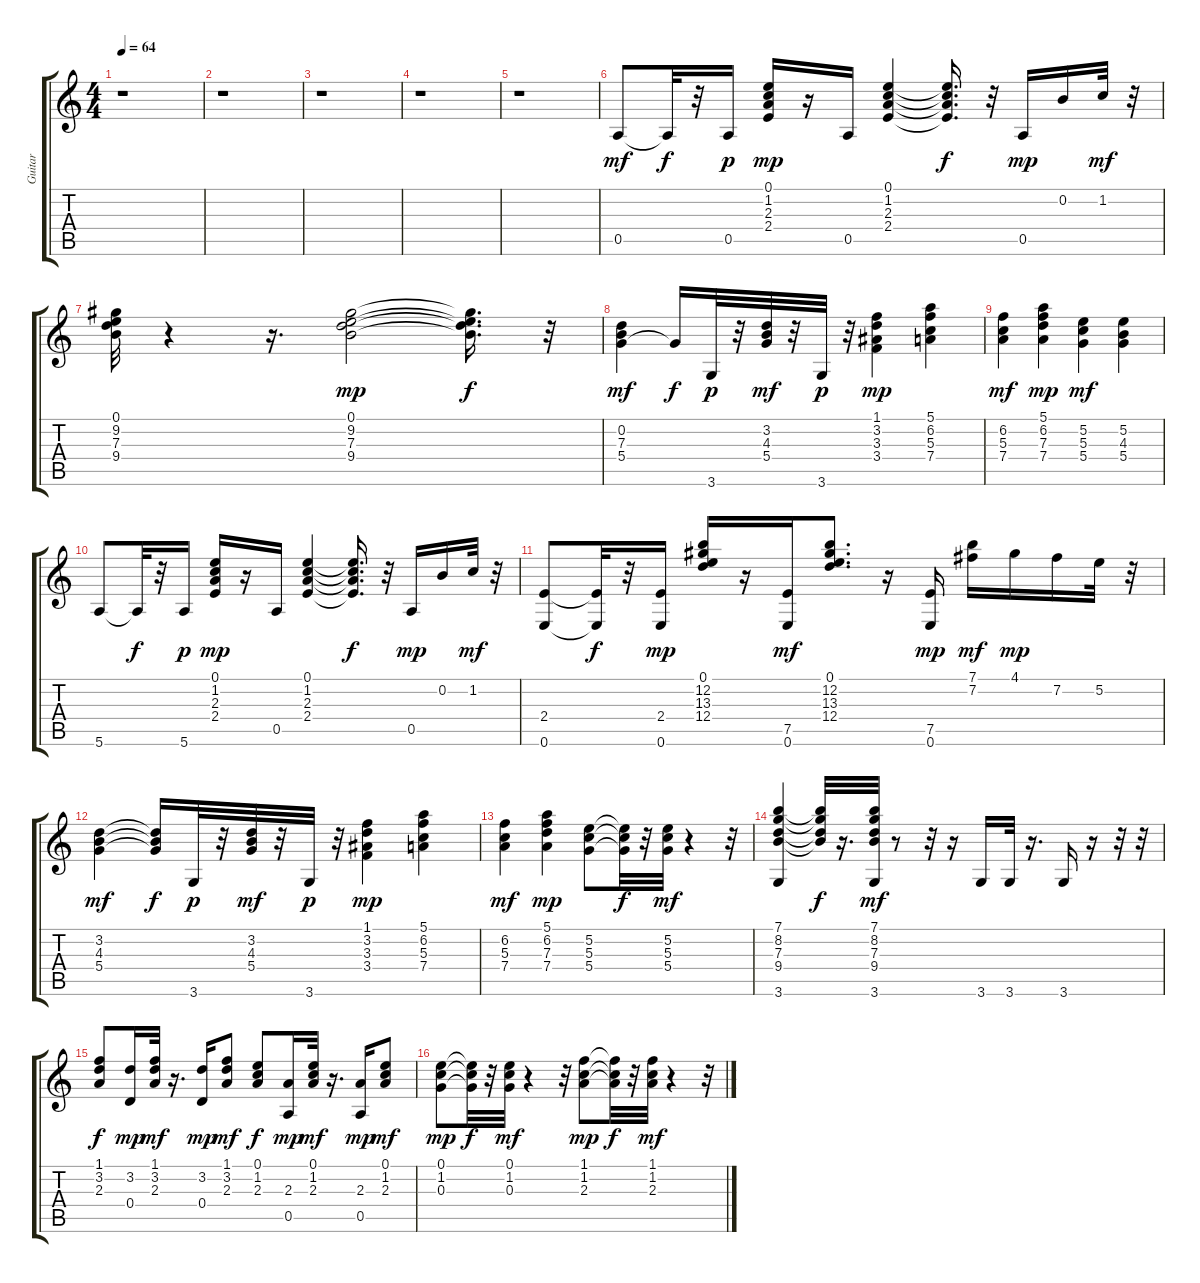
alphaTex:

\track ("Guitar" "Guitar") {instrument electricguitarclean}
\staff {score tabs}
\tuning (E4 B3 G3 D3 A2 E2) {hide}
\ts (4 4)
\tempo 64
\clef g2
\ks c
r.1{dy mf instrument electricguitarclean} |
r.1 |
r.1 |
r.1 |
r.1 |
0.5.8 0.5{t}.32{dy f} r.32 0.5.16{dy p} (0.1 1.2 2.3 2.4).16{dy mp} r.16 0.5.16 (0.1 1.2 2.3 2.4).4 (0.1{t} 1.2{t} 2.3{t} 2.4{t}).16{d dy f} r.32 0.5.16{dy mp} 0.2.16 1.2.32{dy mf} r.32 |
(0.1 9.2 7.3 9.4).32 r.4 r.16{d} (0.1 9.2 7.3 9.4).2{dy mp} (0.1{t} 9.2{t} 7.3{t} 9.4{t}).16{d dy f} r.32 |
(0.2 7.3 5.4).4{dy mf} 5.4{t}.16{dy f} 3.6.32{dy p} r.32 (3.2 4.3 5.4).32{dy mf} r.32 3.6.32{dy p} r.32 (1.1 3.2 3.3 3.4).4{dy mp} (5.1 6.2 5.3 7.4).4 |
(6.2 5.3 7.4).4{dy mf} (5.1 6.2 7.3 7.4).4{dy mp} (5.2 5.3 5.4).4{dy mf} (5.2 4.3 5.4).4 |
5.6.8 5.6{t}.32{dy f} r.32 5.6.16{dy p} (0.1 1.2 2.3 2.4).16{dy mp} r.16 0.5.16 (0.1 1.2 2.3 2.4).4 (0.1{t} 1.2{t} 2.3{t} 2.4{t}).16{d dy f} r.32 0.5.16{dy mp} 0.2.16 1.2.32{dy mf} r.32 |
(2.4 0.6).8 (2.4{t} 0.6{t}).32{dy f} r.32 (2.4 0.6).16{dy mp} (0.1 12.2 13.3 12.4).16 r.16 (7.5 0.6).16{dy mf} (0.1 12.2 13.3 12.4).8{d} r.16 (7.5 0.6).16{dy mp} (7.1 7.2).16{dy mf} 4.1.16{dy mp} 7.2.16 5.2.32 r.32 |
(3.2 4.3 5.4).4{dy mf} (3.2{t} 4.3{t} 5.4{t}).16{dy f} 3.6.32{dy p} r.32 (3.2 4.3 5.4).32{dy mf} r.32 3.6.32{dy p} r.32 (1.1 3.2 3.3 3.4).4{dy mp} (5.1 6.2 5.3 7.4).4 |
(6.2 5.3 7.4).4{dy mf} (5.1 6.2 7.3 7.4).4{dy mp} (5.2 5.3 5.4).8 (5.2{t} 5.3{t} 5.4{t}).32{dy f} r.32 (5.2 5.3 5.4).32{dy mf} r.4 r.32 |
(7.1 8.2 7.3 9.4 3.6).4 (7.1{t} 8.2{t} 7.3{t} 9.4{t}).32{dy f} r.16{d} (7.1 8.2 7.3 9.4 3.6).32{dy mf} r.8 r.32 r.16 3.6.16 3.6.32 r.16{d} 3.6.16 r.16 r.32 r.32 |
(1.1 3.2 2.3).8{dy f} (3.2 0.4).16{dy mp} (1.1 3.2 2.3).32{dy mf} r.16{d} (3.2 0.4).16{dy mp} (1.1 3.2 2.3).8{dy mf} (0.1 1.2 2.3).8{dy f} (2.3 0.5).16{dy mp} (0.1 1.2 2.3).32{dy mf} r.16{d} (2.3 0.5).16{dy mp} (0.1 1.2 2.3).8{dy mf} |
(0.1 1.2 0.3).8{dy mp} (0.1{t} 1.2{t} 0.3{t}).32{dy f} r.32 (0.1 1.2 0.3).32{dy mf} r.4 r.32 (1.1 1.2 2.3).8{dy mp} (1.1{t} 1.2{t} 2.3{t}).32{dy f} r.32 (1.1 1.2 2.3).32{dy mf} r.4 r.32
